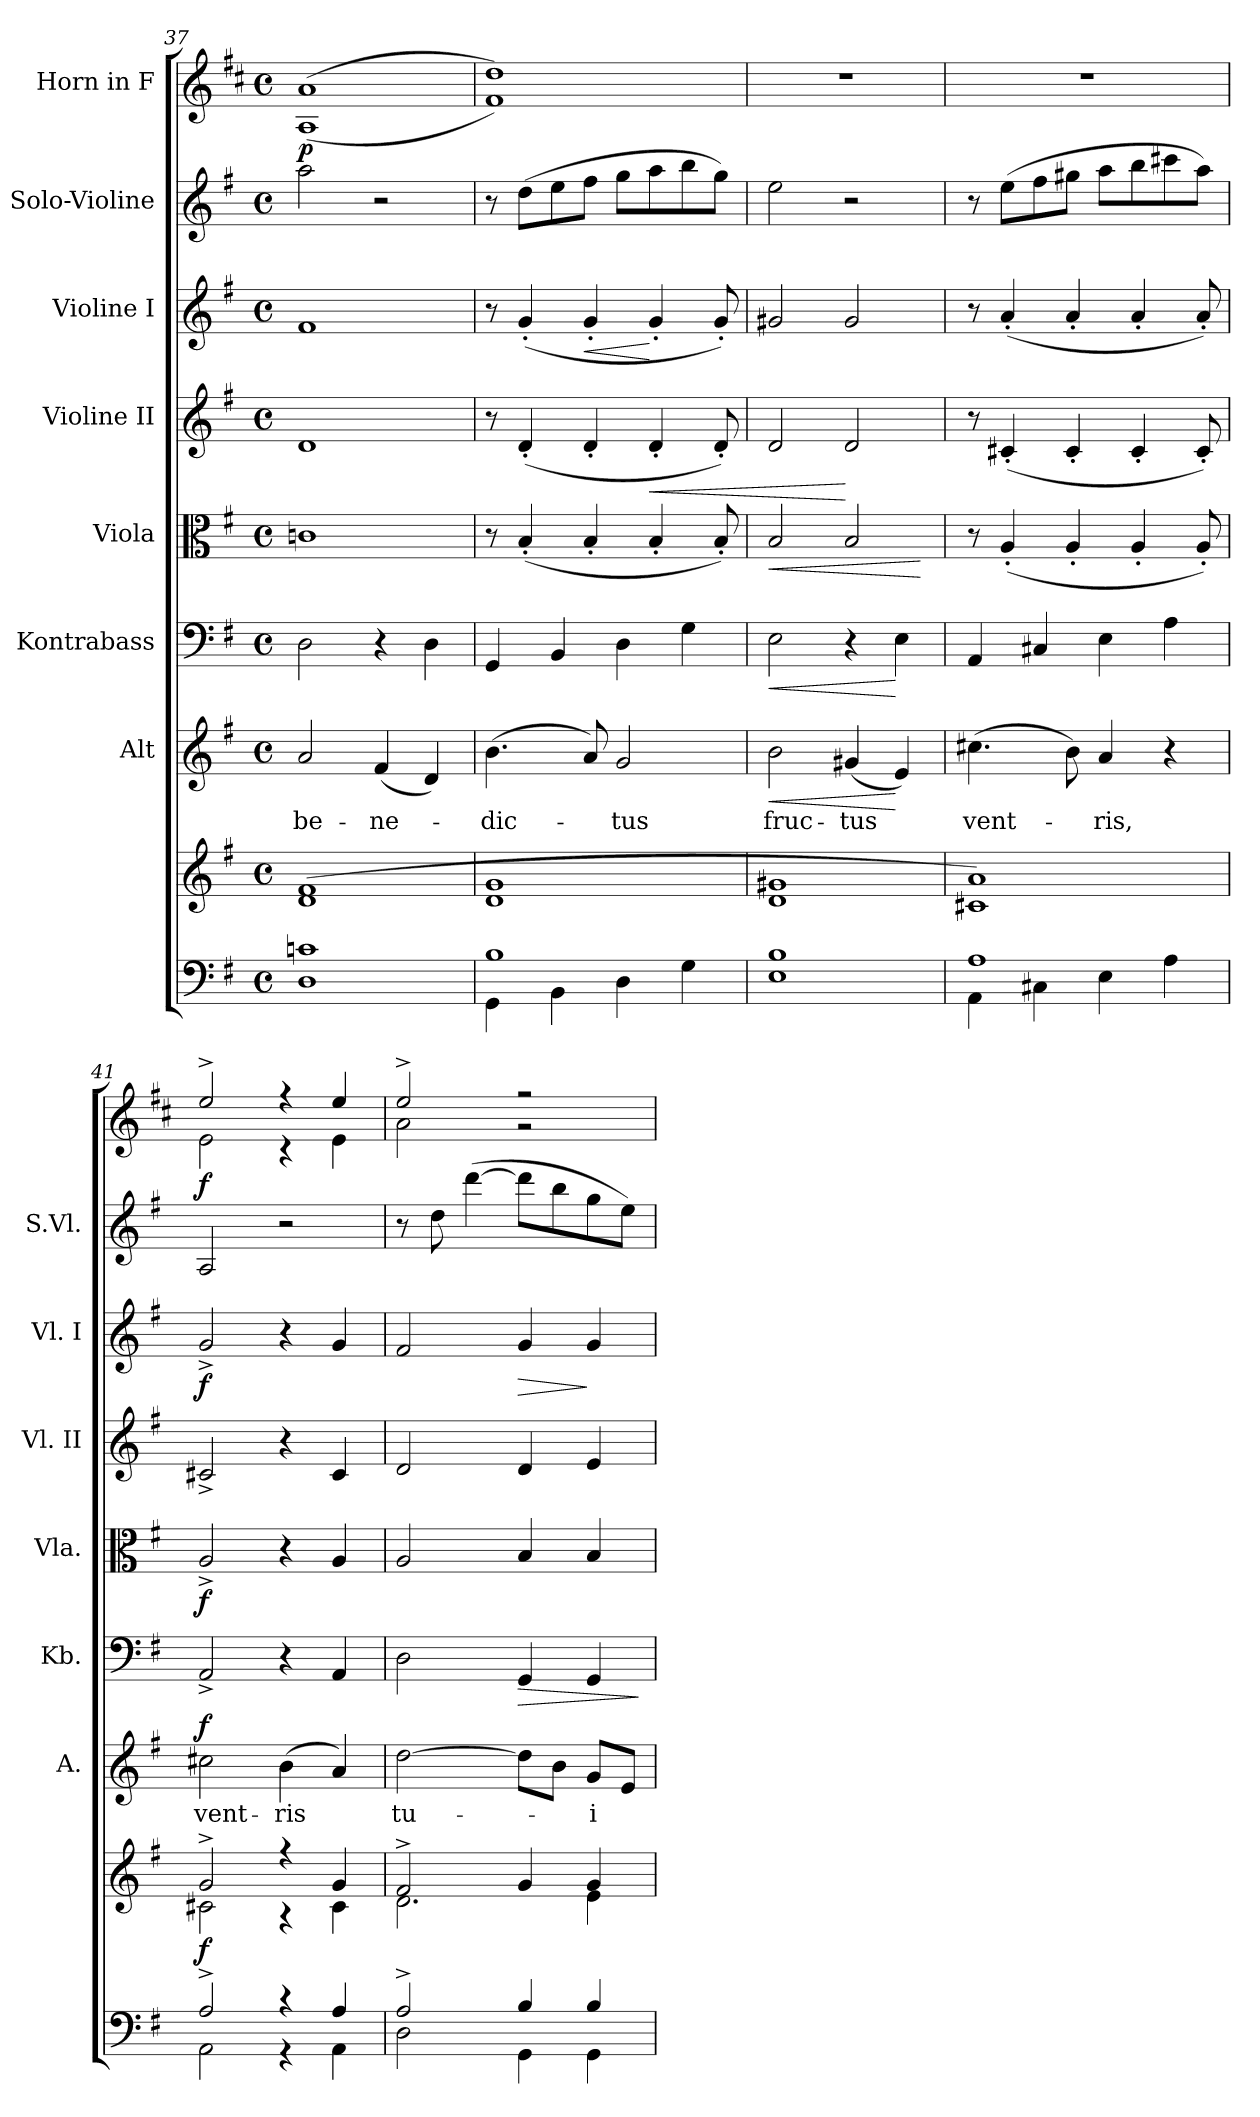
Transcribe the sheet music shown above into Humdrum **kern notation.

**kern	**kern	**dynam	**kern	**text	**dynam	**kern	**dynam	**kern	**dynam	**kern	**dynam	**kern	**dynam	**kern	**kern	**dynam
*part8	*part8	*part8	*part7	*part7	*part7	*part6	*part6	*part5	*part5	*part4	*part4	*part3	*part3	*part2	*part1	*part1
*staff9	*staff8	*staff8/9	*staff7	*staff7	*staff7	*staff6	*staff6	*staff5	*staff5	*staff4	*staff4	*staff3	*staff3	*staff2	*staff1	*staff1
*	*	*	*I"Alt	*	*	*I"Kontrabass	*	*I"Viola	*	*I"Violine II	*	*I"Violine I	*	*I"Solo-Violine	*I"Horn in F	*
*	*	*	*I'A.	*	*	*I'Kb.	*	*I'Vla.	*	*I'Vl. II	*	*I'Vl. I	*	*I'S.Vl.	*	*
!!LO:PB:g=z
*clefF4	*clefG2	*	*clefG2	*	*	*clefF4	*	*clefC3	*	*clefG2	*	*clefG2	*	*clefG2	*clefG2	*
*	*	*	*	*	*	*ITrd7c12	*	*	*	*	*	*	*	*	*ITrd4c7	*
*k[f#]	*k[f#]	*	*k[f#]	*	*	*k[f#]	*	*k[f#]	*	*k[f#]	*	*k[f#]	*	*k[f#]	*k[f#]	*
*G:	*G:	*	*G:	*	*	*G:	*	*G:	*	*G:	*	*G:	*	*G:	*G:	*
*M4/4	*M4/4	*	*M4/4	*	*	*M4/4	*	*M4/4	*	*M4/4	*	*M4/4	*	*M4/4	*M4/4	*
*met(c)	*met(c)	*	*met(c)	*	*	*met(c)	*	*met(c)	*	*met(c)	*	*met(c)	*	*met(c)	*met(c)	*
=37	=37	=37	=37	=37	=37	=37	=37	=37	=37	=37	=37	=37	=37	=37	=37	=37
*^	*^	*	*	*	*	*	*	*	*	*	*	*	*	*	*	*
!	!	!	!	!	!	!LO:LY:b	!	!	!	!	!	!	!	!	!	!	!	!LO:DY:b
*	*	*	*	*	*	*	*	*	*	*	*	*	*	*	*	*	*^	*
1cn	1D	(>1f#	1d	.	2a/	be-	.	2DD\	.	1cn	.	1d	.	1f#	.	2aa\	(>1d	(<1D	p
!	!	!	!	!	!	!LO:LY:b	!	!	!	!	!	!	!	!	!	!	!	!	!
.	.	.	.	.	(<4f#/	-ne-	.	4r	.	.	.	.	.	.	.	2r	.	.	.
.	.	.	.	.	4d/)	.	.	4DD\	.	.	.	.	.	.	.	.	.	.	.
=38	=38	=38	=38	=38	=38	=38	=38	=38	=38	=38	=38	=38	=38	=38	=38	=38	=38	=38	=38
!	!	!	!	!	!	!LO:LY:b	!	!	!	!	!	!	!	!	!	!	!	!	!
1B	4GG\	1g	1d	.	(>4.b\	-dic-	.	4GGG/	.	8r	.	8r	.	8r	.	8r	1g)	1B)	.
.	.	.	.	.	.	.	.	.	.	(<4B'</	.	(<4d'</	.	(<4g'</	.	(>8dd\L	.	.	.
.	4BB\	.	.	.	.	.	.	4BBB/	.	.	.	.	.	.	.	8ee\	.	.	.
!	!	!	!	!	!	!	!	!	!	!	!	!	!	!	!LO:HP:b	!	!	!	!
.	.	.	.	.	8a/)	.	.	.	.	4B'</	.	4d'</	.	4g'</	<	8ff#\J	.	.	.
!	!	!	!	!	!	!LO:LY:b	!	!	!	!	!	!	!	!	!	!	!	!	!
.	4D\	.	.	.	2g/	-tus	.	4DD\	.	.	.	.	.	.	.	8gg\L	.	.	.
!	!	!	!	!	!	!	!	!	!	!	!	!	!LO:HP:b	!	!	!	!	!	!
.	.	.	.	.	.	.	.	.	.	4B'</	.	4d'</	<	4g'</	[	8aa\	.	.	.
.	4G\	.	.	.	.	.	.	4GG\	.	.	.	.	.	.	.	8bb\	.	.	.
.	.	.	.	.	.	.	.	.	.	8B'</)	.	8d'</)	.	8g'</)	.	8gg\J)	.	.	.
*	*	*	*	*	*	*	*	*	*	*	*	*	*	*	*	*	*v	*v	*
=39	=39	=39	=39	=39	=39	=39	=39	=39	=39	=39	=39	=39	=39	=39	=39	=39	=39	=39
!	!	!	!	!	!	!LO:LY:b	!LO:HP:b	!	!LO:HP:b	!	!LO:HP:b	!	!	!	!	!	!	!
1B	1E	1g#X	1d	.	2b\	fruc-	<	2EE\	<	2B/	<	2d/	.	2g#X/	.	2ee\	1r	.
!	!	!	!	!	!	!LO:LY:b	!	!	!	!	!	!	!	!	!	!	!	!
.	.	.	.	.	(<4g#X/	-tus	.	4r	.	2B/	.	2d/	[	2g#/	.	2r	.	.
.	.	.	.	.	4e/)	.	[	4EE\	[	.	.	.	.	.	.	.	.	.
*v	*v	*	*	*	*	*	*	*	*	*	*	*	*	*	*	*	*	*
*	*v	*v	*	*	*	*	*	*	*	*	*	*	*	*	*	*	*
.	.	.	.	.	.	.	.	.	[	.	.	.	.	.	.	.
=40	=40	=40	=40	=40	=40	=40	=40	=40	=40	=40	=40	=40	=40	=40	=40	=40
*^	*^	*	*	*	*	*	*	*	*	*	*	*	*	*	*	*
!	!	!	!	!	!	!LO:LY:b	!	!	!	!	!	!	!	!	!	!	!	!
1A	4AA\	1a)	1c#X	.	(>4.cc#X\	vent-	.	4AAA/	.	8r	.	8r	.	8r	.	8r	1r	.
.	.	.	.	.	.	.	.	.	.	(<4A'</	.	(<4c#X'</	.	(<4a'</	.	(>8ee\L	.	.
.	4C#X\	.	.	.	.	.	.	4CC#X/	.	.	.	.	.	.	.	8ff#\	.	.
.	.	.	.	.	8b\)	.	.	.	.	4A'</	.	4c#'</	.	4a'</	.	8gg#X\J	.	.
!	!	!	!	!	!	!LO:LY:b	!	!	!	!	!	!	!	!	!	!	!	!
.	4E\	.	.	.	4a/	-ris,	.	4EE\	.	.	.	.	.	.	.	8aa\L	.	.
.	.	.	.	.	.	.	.	.	.	4A'</	.	4c#'</	.	4a'</	.	8bb\	.	.
.	4A\	.	.	.	4r	.	.	4AA\	.	.	.	.	.	.	.	8ccc#X\	.	.
.	.	.	.	.	.	.	.	.	.	8A'</)	.	8c#'</)	.	8a'</)	.	8aa\J)	.	.
!!LO:PB:g=z
=41	=41	=41	=41	=41	=41	=41	=41	=41	=41	=41	=41	=41	=41	=41	=41	=41	=41	=41
!	!	!	!	!LO:DY:b	!	!LO:LY:b	!LO:DY:a	!	!	!	!LO:DY:b	!	!	!	!LO:DY:b	!	!	!LO:DY:b
*	*	*	*	*	*	*	*	*	*	*	*	*	*	*	*	*	*^	*
2A^</	2AA\	2g^>/	2c#X\	f	2cc#X\	vent-	f	2AAA^</	.	2A^</	f	2c#X^>/	.	2g^</	f	2A/	2a^>/	2A\	f
!	!	!	!	!	!	!LO:LY:b	!	!	!	!	!	!	!	!	!	!	!	!	!
4r	4r	4r	4r	.	(>4b\	-ris	.	4r	.	4r	.	4r	.	4r	.	2r	4r	4r	.
4A/	4AA\	4g/	4c#\	.	4a/)	.	.	4AAA/	.	4A/	.	4c#/	.	4g/	.	.	4a/	4A\	.
=42	=42	=42	=42	=42	=42	=42	=42	=42	=42	=42	=42	=42	=42	=42	=42	=42	=42	=42	=42
!	!	!	!	!	!	!LO:LY:b	!	!	!	!	!	!	!	!	!	!	!	!	!
2A^</	2D\	2f#^>/	2.d\	.	[2dd\	tu-	.	2DD\	.	2A/	.	2d/	.	2f#/	.	8r	2a^>/	2d\	.
.	.	.	.	.	.	.	.	.	.	.	.	.	.	.	.	8dd\	.	.	.
.	.	.	.	.	.	.	.	.	.	.	.	.	.	.	.	(>[4ddd\	.	.	.
!	!	!	!	!	!	!	!	!	!LO:HP:b	!	!	!	!	!	!LO:HP:b	!	!	!	!
4B/	4GG\	4g/	.	.	8dd\L]	.	.	4GGG/	>	4B/	.	4d/	.	4g/	>	8ddd\L]	2r	2r	.
.	.	.	.	.	8b\J	.	.	.	.	.	.	.	.	.	.	8bb\	.	.	.
!	!	!	!	!	!	!LO:LY:b	!	!	!	!	!	!	!	!	!	!	!	!	!
4B/	4GG\	4g/	4e\	.	8g/L	-i	.	4GGG/	.	4B/	.	4e/	.	4g/	]	8gg\	.	.	.
.	.	.	.	.	8e/J	.	.	.	.	.	.	.	.	.	.	8ee\J)	.	.	.
*v	*v	*	*	*	*	*	*	*	*	*	*	*	*	*	*	*	*v	*v	*
*	*v	*v	*	*	*	*	*	*	*	*	*	*	*	*	*	*	*
.	.	.	.	.	.	.	]	.	.	.	.	.	.	.	.	.
=	=	=	=	=	=	=	=	=	=	=	=	=	=	=	=	=
*-	*-	*-	*-	*-	*-	*-	*-	*-	*-	*-	*-	*-	*-	*-	*-	*-
